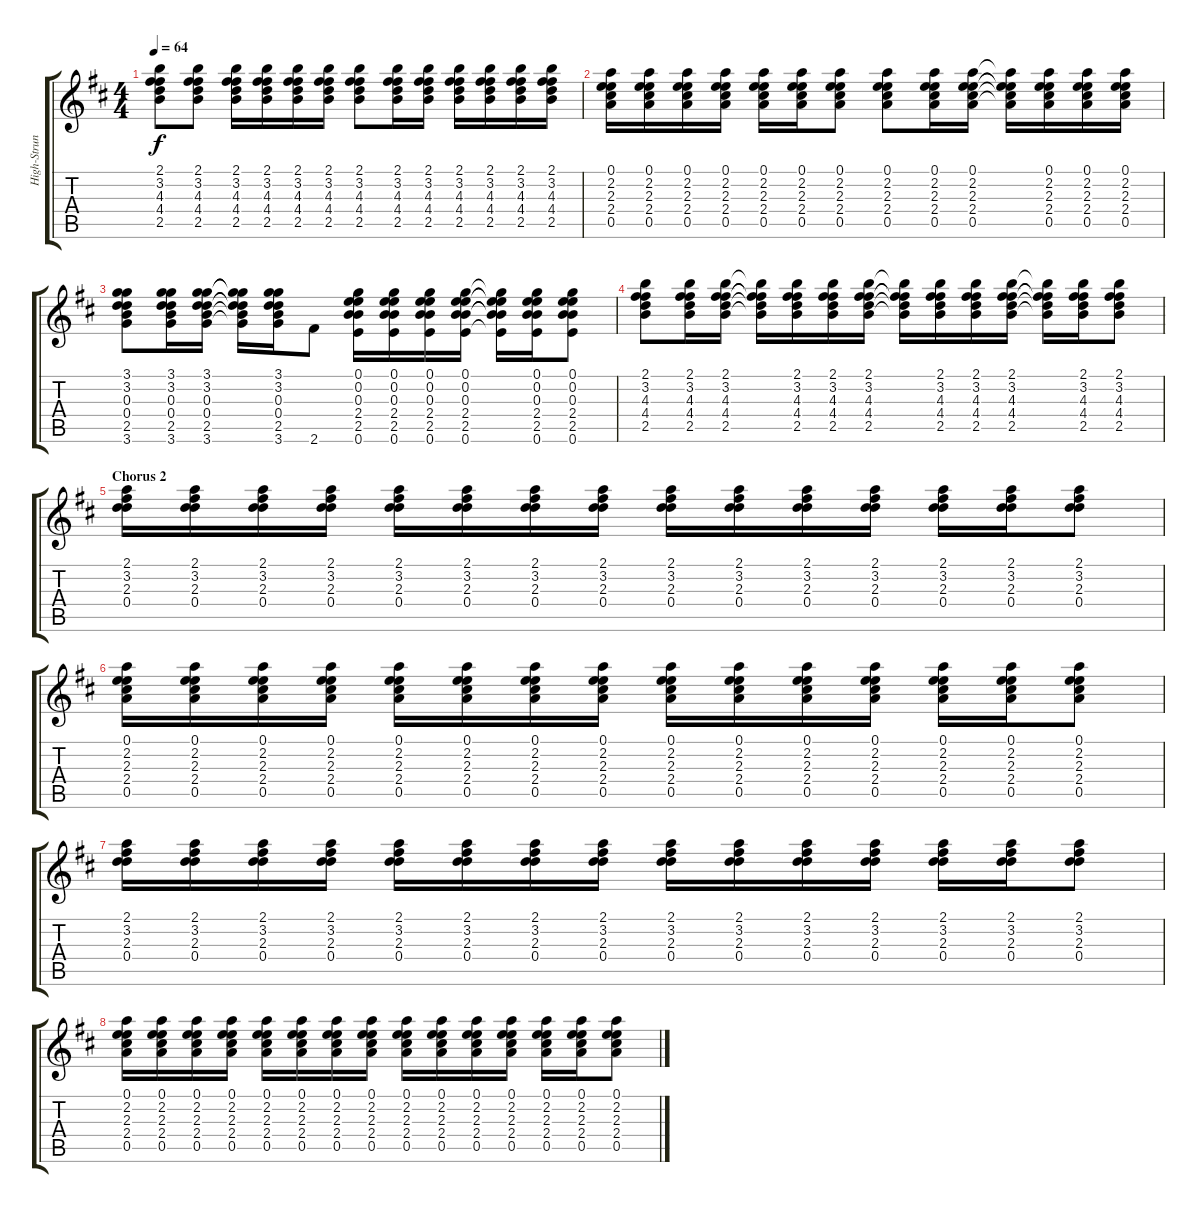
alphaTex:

\track ("High-Strung Acoustic" "High-Strun") {instrument electricguitarjazz}
\staff {score tabs}
\tuning (E4 B3 G4 D4 A3 E3) {hide}
\ts (4 4)
\tempo 64
\clef g2
\ks d
(2.1 3.2 4.3 4.4 2.5).8{dy f} (2.1 3.2 4.3 4.4 2.5).8 (2.1 3.2 4.3 4.4 2.5).16 (2.1 3.2 4.3 4.4 2.5).16 (2.1 3.2 4.3 4.4 2.5).16 (2.1 3.2 4.3 4.4 2.5).16 (2.1 3.2 4.3 4.4 2.5).8 (2.1 3.2 4.3 4.4 2.5).16 (2.1 3.2 4.3 4.4 2.5).16 (2.1 3.2 4.3 4.4 2.5).16 (2.1 3.2 4.3 4.4 2.5).16 (2.1 3.2 4.3 4.4 2.5).16 (2.1 3.2 4.3 4.4 2.5).16 |
(0.1 2.2 2.3 2.4 0.5).16 (0.1 2.2 2.3 2.4 0.5).16 (0.1 2.2 2.3 2.4 0.5).16 (0.1 2.2 2.3 2.4 0.5).16 (0.1 2.2 2.3 2.4 0.5).16 (0.1 2.2 2.3 2.4 0.5).16 (0.1 2.2 2.3 2.4 0.5).8 (0.1 2.2 2.3 2.4 0.5).8 (0.1 2.2 2.3 2.4 0.5).16 (0.1 2.2 2.3 2.4 0.5).16 (0.1{t} 2.2{t} 2.3{t} 2.4{t} 0.5{t}).16 (0.1 2.2 2.3 2.4 0.5).16 (0.1 2.2 2.3 2.4 0.5).16 (0.1 2.2 2.3 2.4 0.5).16 |
(3.1 3.2 0.3 0.4 2.5 3.6).8 (3.1 3.2 0.3 0.4 2.5 3.6).16 (3.1 3.2 0.3 0.4 2.5 3.6).16 (3.1{t} 3.2{t} 0.3{t} 0.4{t} 2.5{t} 3.6{t}).16 (3.1 3.2 0.3 0.4 2.5 3.6).16 2.6.8 (0.1 0.2 0.3 2.4 2.5 0.6).16 (0.1 0.2 0.3 2.4 2.5 0.6).16 (0.1 0.2 0.3 2.4 2.5 0.6).16 (0.1 0.2 0.3 2.4 2.5 0.6).16 (0.1{t} 0.2{t} 0.3{t} 2.4{t} 2.5{t} 0.6{t}).16 (0.1 0.2 0.3 2.4 2.5 0.6).16 (0.1 0.2 0.3 2.4 2.5 0.6).8 |
(2.1 3.2 4.3 4.4 2.5).8 (2.1 3.2 4.3 4.4 2.5).16 (2.1 3.2 4.3 4.4 2.5).16 (2.1{t} 3.2{t} 4.3{t} 4.4{t} 2.5{t}).16 (2.1 3.2 4.3 4.4 2.5).16 (2.1 3.2 4.3 4.4 2.5).16 (2.1 3.2 4.3 4.4 2.5).16 (2.1{t} 3.2{t} 4.3{t} 4.4{t} 2.5{t}).16 (2.1 3.2 4.3 4.4 2.5).16 (2.1 3.2 4.3 4.4 2.5).16 (2.1 3.2 4.3 4.4 2.5).16 (2.1{t} 3.2{t} 4.3{t} 4.4{t} 2.5{t}).16 (2.1 3.2 4.3 4.4 2.5).16 (2.1 3.2 4.3 4.4 2.5).8 |
\section ("" "Chorus 2")
(2.1 3.2 2.3 0.4).16{volume 10} (2.1 3.2 2.3 0.4).16 (2.1 3.2 2.3 0.4).16 (2.1 3.2 2.3 0.4).16 (2.1 3.2 2.3 0.4).16 (2.1 3.2 2.3 0.4).16 (2.1 3.2 2.3 0.4).16 (2.1 3.2 2.3 0.4).16 (2.1 3.2 2.3 0.4).16 (2.1 3.2 2.3 0.4).16 (2.1 3.2 2.3 0.4).16 (2.1 3.2 2.3 0.4).16 (2.1 3.2 2.3 0.4).16 (2.1 3.2 2.3 0.4).16 (2.1 3.2 2.3 0.4).8 |
(0.1 2.2 2.3 2.4 0.5).16 (0.1 2.2 2.3 2.4 0.5).16 (0.1 2.2 2.3 2.4 0.5).16 (0.1 2.2 2.3 2.4 0.5).16 (0.1 2.2 2.3 2.4 0.5).16 (0.1 2.2 2.3 2.4 0.5).16 (0.1 2.2 2.3 2.4 0.5).16 (0.1 2.2 2.3 2.4 0.5).16 (0.1 2.2 2.3 2.4 0.5).16 (0.1 2.2 2.3 2.4 0.5).16 (0.1 2.2 2.3 2.4 0.5).16 (0.1 2.2 2.3 2.4 0.5).16 (0.1 2.2 2.3 2.4 0.5).16 (0.1 2.2 2.3 2.4 0.5).16 (0.1 2.2 2.3 2.4 0.5).8 |
(2.1 3.2 2.3 0.4).16 (2.1 3.2 2.3 0.4).16 (2.1 3.2 2.3 0.4).16 (2.1 3.2 2.3 0.4).16 (2.1 3.2 2.3 0.4).16 (2.1 3.2 2.3 0.4).16 (2.1 3.2 2.3 0.4).16 (2.1 3.2 2.3 0.4).16 (2.1 3.2 2.3 0.4).16 (2.1 3.2 2.3 0.4).16 (2.1 3.2 2.3 0.4).16 (2.1 3.2 2.3 0.4).16 (2.1 3.2 2.3 0.4).16 (2.1 3.2 2.3 0.4).16 (2.1 3.2 2.3 0.4).8 |
(0.1 2.2 2.3 2.4 0.5).16 (0.1 2.2 2.3 2.4 0.5).16 (0.1 2.2 2.3 2.4 0.5).16 (0.1 2.2 2.3 2.4 0.5).16 (0.1 2.2 2.3 2.4 0.5).16 (0.1 2.2 2.3 2.4 0.5).16 (0.1 2.2 2.3 2.4 0.5).16 (0.1 2.2 2.3 2.4 0.5).16 (0.1 2.2 2.3 2.4 0.5).16 (0.1 2.2 2.3 2.4 0.5).16 (0.1 2.2 2.3 2.4 0.5).16 (0.1 2.2 2.3 2.4 0.5).16 (0.1 2.2 2.3 2.4 0.5).16 (0.1 2.2 2.3 2.4 0.5).16 (0.1 2.2 2.3 2.4 0.5).8
